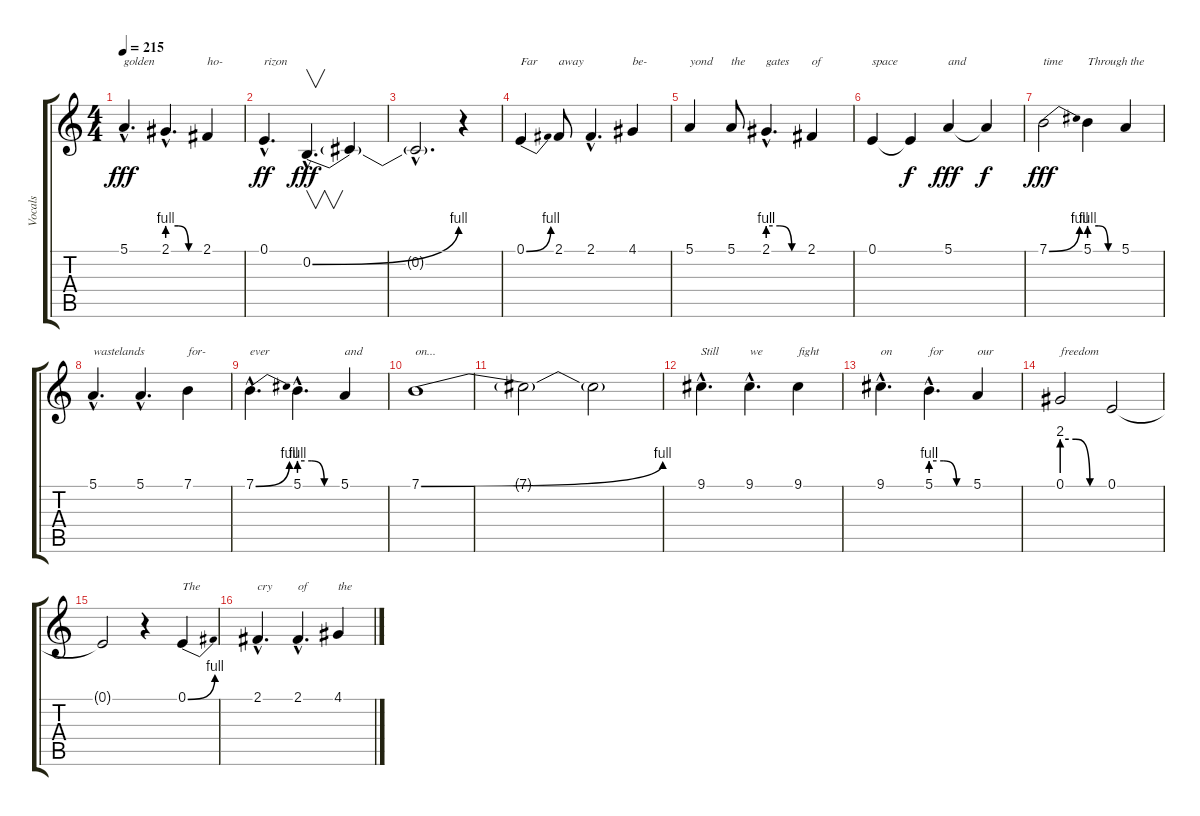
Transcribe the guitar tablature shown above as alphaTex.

\track ("Vocals" "Vocals") {instrument lead2sawtooth}
\staff {score tabs}
\tuning (E4 B3 G3 D3 A2 E2) {hide}
\ts (4 4)
\tempo 215
\clef g2
\ks c
5.1{hac}.4{d txt "golden" dy fff} 2.1{be (custom 0 4 20 4 40 0 60 0) hac}.4{d} 2.1.4{txt "ho-"} |
0.1{hac}.4{d txt "rizon" dy ff} 0.2{be (bend 0 0 60 4) hac}.4{v d dy fff} 0.2{t}.4 |
0.2{hac t}.2{d} r.4 |
0.1{be (bend 0 0 60 4)}.4{txt "Far"} 2.1.8{txt "away"} 2.1{hac}.4{d} 4.1.4{txt "be-"} |
5.1.4{txt "yond"} 5.1.8{txt "the"} 2.1{be (custom 0 4 20 4 40 0 60 0) hac}.4{d txt "gates"} 2.1.4{txt "of"} |
0.1.4{txt "space"} 0.1{t}.4{dy f} 5.1.4{txt "and" dy fff} 5.1{t}.4{dy f} |
7.1{be (bend 0 0 60 4)}.2{txt "time" dy fff} 5.1{be (custom 0 4 20 4 40 0 60 0)}.4{txt "Through the"} 5.1.4 |
5.1{hac}.4{d txt "wastelands"} 5.1{hac}.4{d} 7.1.4{txt "for-"} |
7.1{be (bend 0 0 60 4) hac}.4{d txt "ever"} 5.1{be (custom 0 4 20 4 40 0 60 0) hac}.4{d} 5.1.4{txt "and"} |
7.1{be (bend 0 0 60 4)}.1{txt "on..."} |
7.1{t}.2 7.1{t}.2 |
9.1{hac}.4{d txt "Still"} 9.1{hac}.4{d txt "we"} 9.1.4{txt "fight"} |
9.1{hac}.4{d txt "on"} 5.1{be (custom 0 4 20 4 40 0 60 0) hac}.4{d txt "for"} 5.1.4{txt "our"} |
0.1{be (custom 0 8 20 8 40 0 60 0)}.2{txt "freedom"} 0.1.2 |
0.1{t}.2 r.4 0.1{be (bend 0 0 60 4)}.4{txt "The"} |
2.1{hac}.4{d txt "cry"} 2.1{hac}.4{d txt "of"} 4.1.4{txt "the"}
